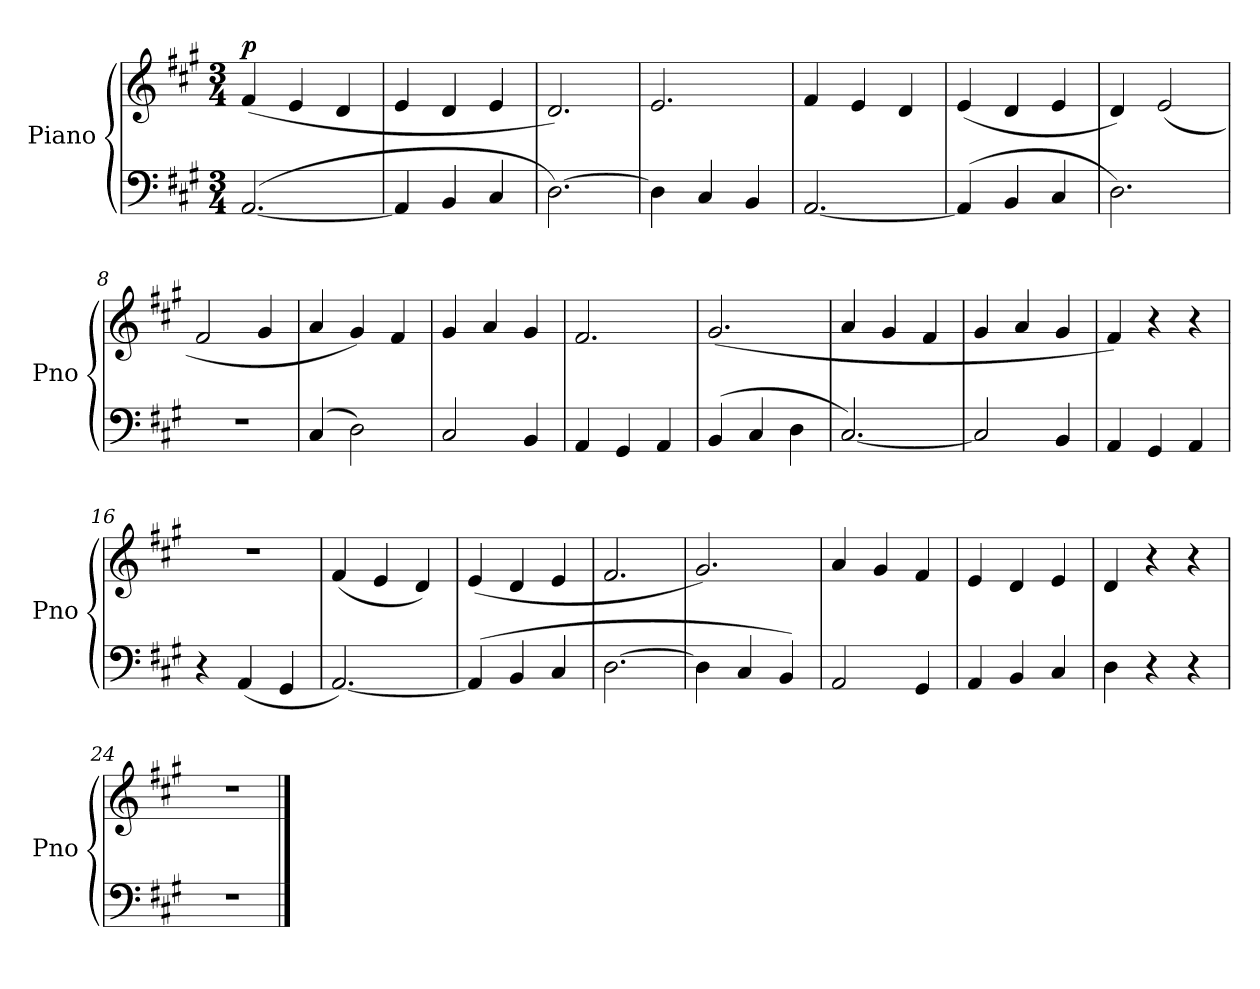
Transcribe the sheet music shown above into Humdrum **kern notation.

**kern	**kern	**dynam
*part2	*part1	*part1
*staff2	*staff1	*staff1
*I"Piano	*I"Piano	*
*I'Pno	*I'Pno	*
*clefF4	*clefG2	*
*k[f#c#g#]	*k[f#c#g#]	*
*M3/4	*M3/4	*
*MM120	*MM120	*
=1	=1	=1
!	!	!LO:DY:a
([2.AA/	(4f#/	p
.	4e/	.
.	4d/	.
=2	=2	=2
4AA/]	4e/	.
4BB/	4d/	.
4C#/	4e/	.
=3	=3	=3
[2.D\)	2.d/)	.
=4	=4	=4
4D\]	2.e/	.
4C#/	.	.
4BB/	.	.
=5	=5	=5
[2.AA/	4f#/	.
.	4e/	.
.	4d/	.
!!LO:LB:g=z
=6	=6	=6
(4AA/]	(4e/	.
4BB/	4d/	.
4C#/	4e/	.
=7	=7	=7
2.D\)	4d/)	.
.	(2e/	.
=8	=8	=8
!LO:N:vis=1	!	!
2.r	2f#/	.
.	4g#/	.
=9	=9	=9
(4C#/	4a/	.
2D\)	4g#/)	.
.	4f#/	.
=10	=10	=10
2C#/	4g#/	.
.	4a/	.
4BB/	4g#/	.
=11	=11	=11
4AA/	2.f#/	.
4GG#/	.	.
4AA/	.	.
!!LO:LB:g=z
=12	=12	=12
(4BB/	(2.g#/	.
4C#/	.	.
4D\	.	.
=13	=13	=13
[2.C#/)	4a/	.
.	4g#/	.
.	4f#/	.
=14	=14	=14
2C#/]	4g#/	.
.	4a/	.
4BB/	4g#/	.
=15	=15	=15
4AA/	4f#/)	.
4GG#/	4r	.
4AA/	4r	.
=16	=16	=16
!	!LO:N:vis=1	!
4r	2.r	.
(4AA/	.	.
4GG#/	.	.
=17	=17	=17
[2.AA/)	(4f#/	.
.	4e/	.
.	4d/)	.
!!LO:LB:g=z
=18	=18	=18
(4AA/]	(4e/	.
4BB/	4d/	.
4C#/	4e/	.
=19	=19	=19
[2.D\	2.f#/	.
=20	=20	=20
4D\]	2.g#/)	.
4C#/	.	.
4BB/)	.	.
=21	=21	=21
2AA/	4a/	.
.	4g#/	.
4GG#/	4f#/	.
=22	=22	=22
4AA/	4e/	.
4BB/	4d/	.
4C#/	4e/	.
=23	=23	=23
4D\	4d/	.
4r	4r	.
4r	4r	.
=24	=24	=24
!LO:N:vis=1	!LO:N:vis=1	!
2.r	2.r	.
==	==	==
*-	*-	*-
